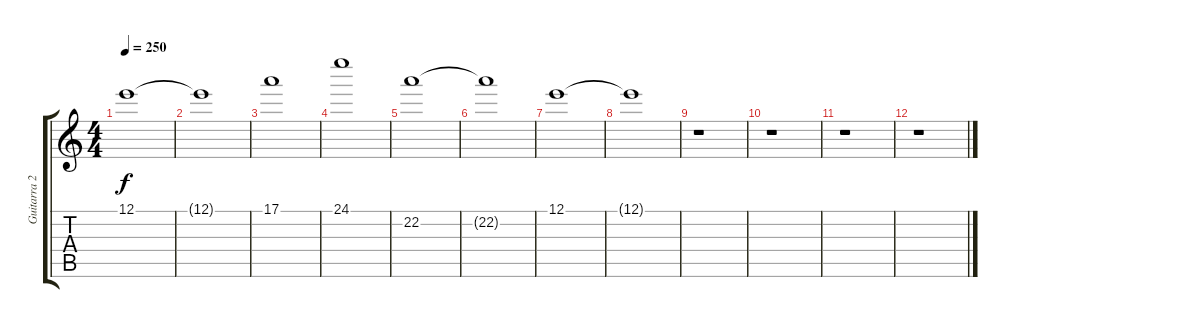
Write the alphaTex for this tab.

\track ("Guitarra 2 ( Ritmica )" "Guitarra 2") {instrument electricguitarclean}
\staff {score tabs}
\tuning (E4 B3 G3 D3 A2 E2) {hide}
\ts (4 4)
\tempo 250
\clef g2
\ks c
12.1.1{dy f} |
12.1{t}.1 |
17.1.1 |
24.1.1 |
22.2.1 |
22.2{t}.1 |
12.1.1 |
12.1{t}.1 |
r.1 |
r.1 |
r.1 |
r.1
